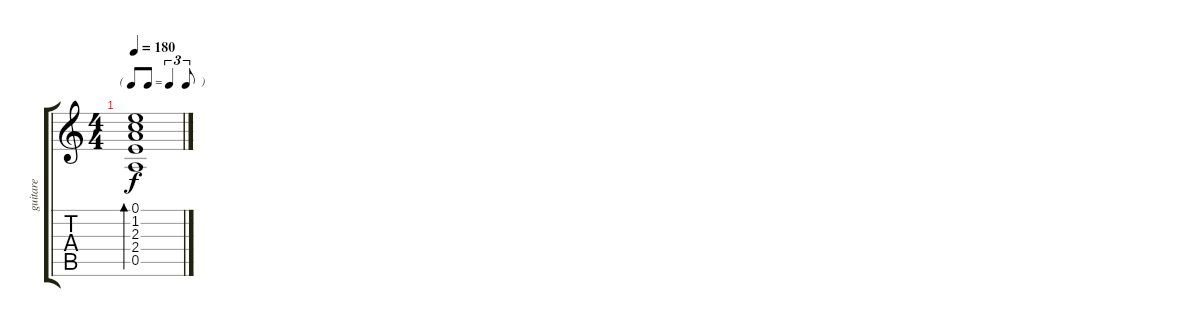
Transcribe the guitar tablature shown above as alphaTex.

\track ("guitare" "guitare") {instrument acousticguitarsteel}
\staff {score tabs}
\tuning (E4 B3 G3 D3 A2 E2) {hide}
\ts (4 4)
\tf triplet8th
\tempo 180
\clef g2
\ks c
(0.1 1.2 2.3 2.4 0.5).1{bd 480 dy f}
